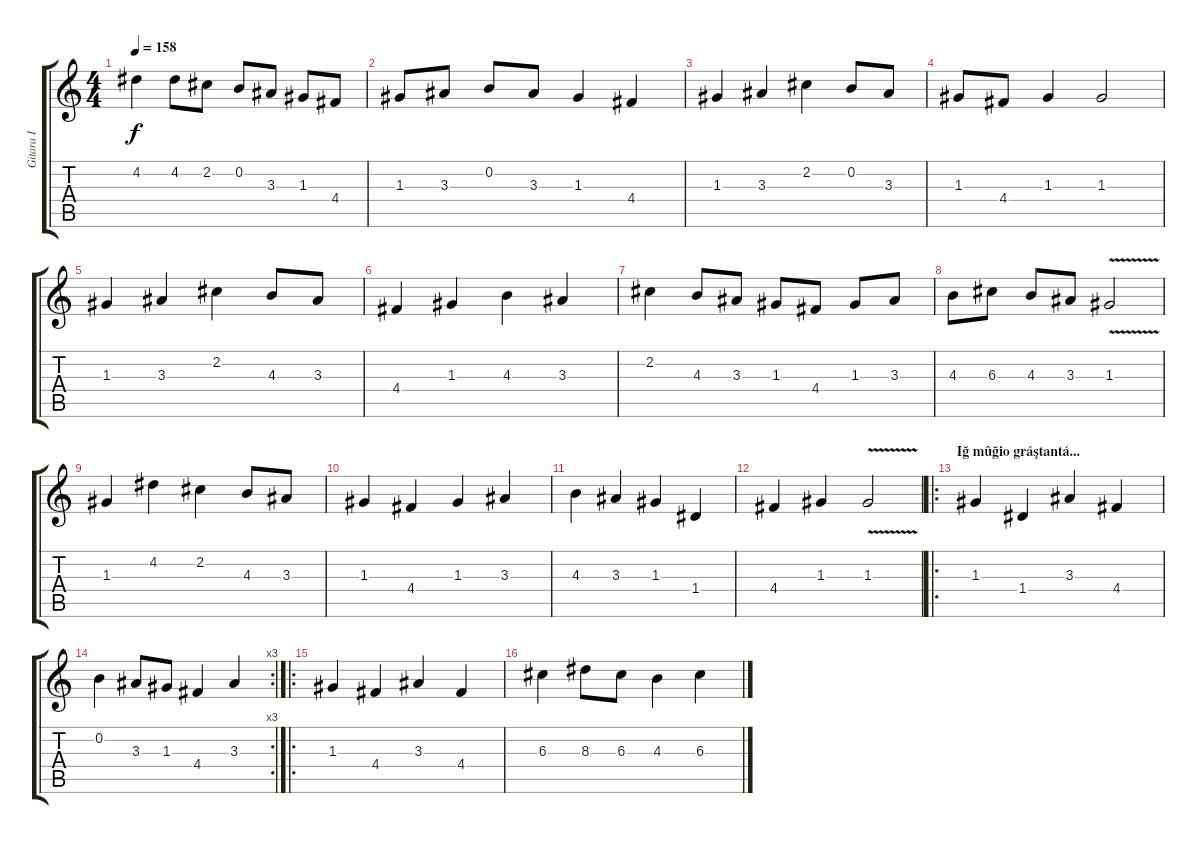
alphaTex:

\track ("Gitara I" "Gitara I") {instrument distortionguitar}
\staff {score tabs}
\tuning (E4 B3 G3 D3 A2 E2) {hide}
\ts (4 4)
\tempo 158
\clef g2
\ks c
4.2.4{dy f} 4.2.8 2.2.8 0.2.8 3.3.8 1.3.8 4.4.8 |
1.3.8 3.3.8 0.2.8 3.3.8 1.3.4 4.4.4 |
1.3.4 3.3.4 2.2.4 0.2.8 3.3.8 |
1.3.8 4.4.8 1.3.4 1.3.2 |
1.3.4 3.3.4 2.2.4 4.3.8 3.3.8 |
4.4.4 1.3.4 4.3.4 3.3.4 |
2.2.4 4.3.8 3.3.8 1.3.8 4.4.8 1.3.8 3.3.8 |
4.3.8 6.3.8 4.3.8 3.3.8 1.3{v}.2 |
1.3.4 4.2.4 2.2.4 4.3.8 3.3.8 |
1.3.4 4.4.4 1.3.4 3.3.4 |
4.3.4 3.3.4 1.3.4 1.4.4 |
4.4.4 1.3.4 1.3{v}.2 |
\ro
\section ("" "Iğ mûğio gráştantá...")
1.3.4 1.4.4 3.3.4 4.4.4 |
\rc 3
0.2.4 3.3.8 1.3.8 4.4.4 3.3.4 |
\ro
1.3.4 4.4.4 3.3.4 4.4.4 |
6.3.4 8.3.8 6.3.8 4.3.4 6.3.4
